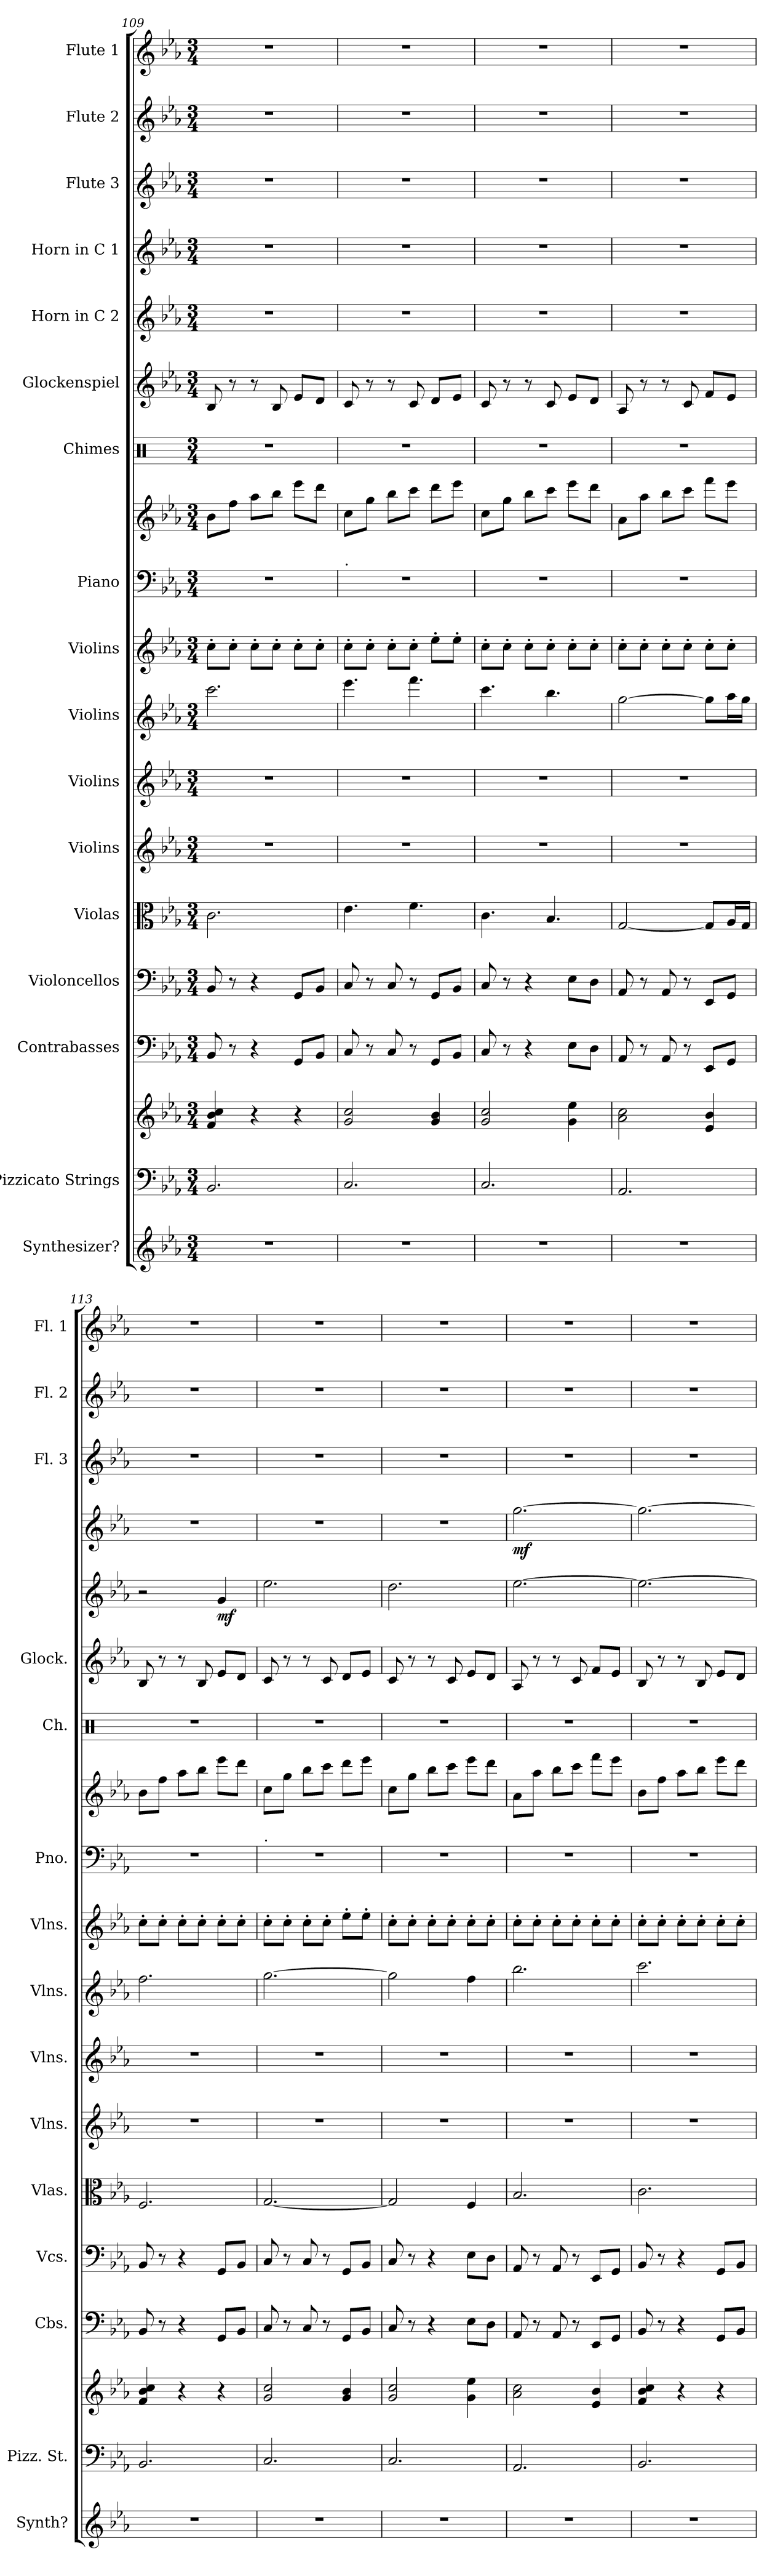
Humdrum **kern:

**kern	**kern	**kern	**kern	**kern	**kern	**kern	**kern	**kern	**kern	**kern	**kern	**kern	**kern	**kern	**dynam	**kern	**dynam	**kern	**kern	**kern
*part17	*part16	*part16	*part15	*part14	*part13	*part12	*part11	*part10	*part9	*part8	*part8	*part7	*part6	*part5	*part5	*part4	*part4	*part3	*part2	*part1
*staff19	*staff18	*staff17	*staff16	*staff15	*staff14	*staff13	*staff12	*staff11	*staff10	*staff9	*staff8	*staff7	*staff6	*staff5	*staff5	*staff4	*staff4	*staff3	*staff2	*staff1
*I"Synthesizer?	*I"Pizzicato Strings	*	*I"Contrabasses	*I"Violoncellos	*I"Violas	*I"Violins	*I"Violins	*I"Violins	*I"Violins	*I"Piano	*	*I"Chimes	*I"Glockenspiel	*I"Horn in C 2	*	*I"Horn in C 1	*	*I"Flute 3	*I"Flute 2	*I"Flute 1
*I'Synth?	*I'Pizz. St.	*	*I'Cbs.	*I'Vcs.	*I'Vlas.	*I'Vlns.	*I'Vlns.	*I'Vlns.	*I'Vlns.	*I'Pno.	*	*I'Ch.	*I'Glock.	*	*	*	*	*I'Fl. 3	*I'Fl. 2	*I'Fl. 1
*clefG2	*clefF4	*clefG2	*clefF4	*clefF4	*clefC3	*clefG2	*clefG2	*clefG2	*clefG2	*clefF4	*clefG2	*clefX	*clefG2	*clefG2	*	*clefG2	*	*clefG2	*clefG2	*clefG2
*	*	*	*ITrd7c12	*	*	*	*	*	*	*	*	*	*ITrd-14c-24	*ITrd7c12	*	*ITrd7c12	*	*	*	*
*k[b-e-a-]	*k[b-e-a-]	*k[b-e-a-]	*k[b-e-a-]	*k[b-e-a-]	*k[b-e-a-]	*k[b-e-a-]	*k[b-e-a-]	*k[b-e-a-]	*k[b-e-a-]	*k[b-e-a-]	*k[b-e-a-]	*k[]	*k[b-e-a-]	*k[b-e-a-]	*	*k[b-e-a-]	*	*k[b-e-a-]	*k[b-e-a-]	*k[b-e-a-]
*M3/4	*M3/4	*M3/4	*M3/4	*M3/4	*M3/4	*M3/4	*M3/4	*M3/4	*M3/4	*M3/4	*M3/4	*M3/4	*M3/4	*M3/4	*	*M3/4	*	*M3/4	*M3/4	*M3/4
=109	=109	=109	=109	=109	=109	=109	=109	=109	=109	=109	=109	=109	=109	=109	=109	=109	=109	=109	=109	=109
2.r	2.BB-/	4f/ 4b-/ 4cc/	8BBB-/	8BB-/	2.c\	2.r	2.r	2.ccc\	8cc'\L	2.r	8b-\L	2.r	8bb-/	2.r	.	2.r	.	2.r	2.r	2.r
.	.	.	8r	8r	.	.	.	.	8cc'\J	.	8ff\J	.	8r	.	.	.	.	.	.	.
.	.	4r	4r	4r	.	.	.	.	8cc'\L	.	8aa-\L	.	8r	.	.	.	.	.	.	.
.	.	.	.	.	.	.	.	.	8cc'\J	.	8bb-\J	.	8bb-/	.	.	.	.	.	.	.
.	.	4r	8GGG/L	8GG/L	.	.	.	.	8cc'\L	.	8eee-\L	.	8eee-/L	.	.	.	.	.	.	.
.	.	.	8BBB-/J	8BB-/J	.	.	.	.	8cc'\J	.	8ddd\J	.	8ddd/J	.	.	.	.	.	.	.
!!LO:PB:g=z
=110	=110	=110	=110	=110	=110	=110	=110	=110	=110	=110	=110	=110	=110	=110	=110	=110	=110	=110	=110	=110
!	!	!	!	!	!	!	!	!	!	!LO:TX:a:t=.	!	!	!	!	!	!	!	!	!	!
2.r	2.C/	2g/ 2cc/	8CC/	8C/	4.e-\	2.r	2.r	4.eee-\	8cc'\L	2.r	8cc\L	2.r	8ccc/	2.r	.	2.r	.	2.r	2.r	2.r
.	.	.	8r	8r	.	.	.	.	8cc'\J	.	8gg\J	.	8r	.	.	.	.	.	.	.
.	.	.	8CC/	8C/	.	.	.	.	8cc'\L	.	8bb-\L	.	8r	.	.	.	.	.	.	.
.	.	.	8r	8r	4.f\	.	.	4.fff\	8cc'\J	.	8ccc\J	.	8ccc/	.	.	.	.	.	.	.
.	.	4g/ 4b-/	8GGG/L	8GG/L	.	.	.	.	8ee-'\L	.	8ddd\L	.	8ddd/L	.	.	.	.	.	.	.
.	.	.	8BBB-/J	8BB-/J	.	.	.	.	8ee-'\J	.	8eee-\J	.	8eee-/J	.	.	.	.	.	.	.
=111	=111	=111	=111	=111	=111	=111	=111	=111	=111	=111	=111	=111	=111	=111	=111	=111	=111	=111	=111	=111
2.r	2.C/	2g/ 2cc/	8CC/	8C/	4.c\	2.r	2.r	4.ccc\	8cc'\L	2.r	8cc\L	2.r	8ccc/	2.r	.	2.r	.	2.r	2.r	2.r
.	.	.	8r	8r	.	.	.	.	8cc'\J	.	8gg\J	.	8r	.	.	.	.	.	.	.
.	.	.	4r	4r	.	.	.	.	8cc'\L	.	8bb-\L	.	8r	.	.	.	.	.	.	.
.	.	.	.	.	4.B-/	.	.	4.bb-\	8cc'\J	.	8ccc\J	.	8ccc/	.	.	.	.	.	.	.
.	.	4g\ 4ee-\	8EE-\L	8E-\L	.	.	.	.	8cc'\L	.	8eee-\L	.	8eee-/L	.	.	.	.	.	.	.
.	.	.	8DD\J	8D\J	.	.	.	.	8cc'\J	.	8ddd\J	.	8ddd/J	.	.	.	.	.	.	.
=112	=112	=112	=112	=112	=112	=112	=112	=112	=112	=112	=112	=112	=112	=112	=112	=112	=112	=112	=112	=112
2.r	2.AA-/	2a-\ 2cc\	8AAA-/	8AA-/	[2G/	2.r	2.r	[2gg\	8cc'\L	2.r	8a-\L	2.r	8aa-/	2.r	.	2.r	.	2.r	2.r	2.r
.	.	.	8r	8r	.	.	.	.	8cc'\J	.	8aa-\J	.	8r	.	.	.	.	.	.	.
.	.	.	8AAA-/	8AA-/	.	.	.	.	8cc'\L	.	8bb-\L	.	8r	.	.	.	.	.	.	.
.	.	.	8r	8r	.	.	.	.	8cc'\J	.	8ccc\J	.	8ccc/	.	.	.	.	.	.	.
.	.	4e-/ 4b-/	8EEE-/L	8EE-/L	8G/L]	.	.	8gg\L]	8cc'\L	.	8fff\L	.	8fff/L	.	.	.	.	.	.	.
.	.	.	8GGG/J	8GG/J	16A-/L	.	.	16aa-\L	8cc'\J	.	8eee-\J	.	8eee-/J	.	.	.	.	.	.	.
.	.	.	.	.	16G/JJ	.	.	16gg\JJ	.	.	.	.	.	.	.	.	.	.	.	.
=113	=113	=113	=113	=113	=113	=113	=113	=113	=113	=113	=113	=113	=113	=113	=113	=113	=113	=113	=113	=113
2.r	2.BB-/	4f/ 4b-/ 4cc/	8BBB-/	8BB-/	2.F/	2.r	2.r	2.ff\	8cc'\L	2.r	8b-\L	2.r	8bb-/	2r	.	2.r	.	2.r	2.r	2.r
.	.	.	8r	8r	.	.	.	.	8cc'\J	.	8ff\J	.	8r	.	.	.	.	.	.	.
.	.	4r	4r	4r	.	.	.	.	8cc'\L	.	8aa-\L	.	8r	.	.	.	.	.	.	.
.	.	.	.	.	.	.	.	.	8cc'\J	.	8bb-\J	.	8bb-/	.	.	.	.	.	.	.
!	!	!	!	!	!	!	!	!	!	!	!	!	!	!	!LO:DY:b	!	!	!	!	!
.	.	4r	8GGG/L	8GG/L	.	.	.	.	8cc'\L	.	8eee-\L	.	8eee-/L	4G/	mf	.	.	.	.	.
.	.	.	8BBB-/J	8BB-/J	.	.	.	.	8cc'\J	.	8ddd\J	.	8ddd/J	.	.	.	.	.	.	.
!!LO:PB:g=z
=114	=114	=114	=114	=114	=114	=114	=114	=114	=114	=114	=114	=114	=114	=114	=114	=114	=114	=114	=114	=114
!	!	!	!	!	!	!	!	!	!	!LO:TX:a:t=.	!	!	!	!	!	!	!	!	!	!
2.r	2.C/	2g/ 2cc/	8CC/	8C/	[2.G/	2.r	2.r	[2.gg\	8cc'\L	2.r	8cc\L	2.r	8ccc/	2.e-\	.	2.r	.	2.r	2.r	2.r
.	.	.	8r	8r	.	.	.	.	8cc'\J	.	8gg\J	.	8r	.	.	.	.	.	.	.
.	.	.	8CC/	8C/	.	.	.	.	8cc'\L	.	8bb-\L	.	8r	.	.	.	.	.	.	.
.	.	.	8r	8r	.	.	.	.	8cc'\J	.	8ccc\J	.	8ccc/	.	.	.	.	.	.	.
.	.	4g/ 4b-/	8GGG/L	8GG/L	.	.	.	.	8ee-'\L	.	8ddd\L	.	8ddd/L	.	.	.	.	.	.	.
.	.	.	8BBB-/J	8BB-/J	.	.	.	.	8ee-'\J	.	8eee-\J	.	8eee-/J	.	.	.	.	.	.	.
=115	=115	=115	=115	=115	=115	=115	=115	=115	=115	=115	=115	=115	=115	=115	=115	=115	=115	=115	=115	=115
2.r	2.C/	2g/ 2cc/	8CC/	8C/	2G/]	2.r	2.r	2gg\]	8cc'\L	2.r	8cc\L	2.r	8ccc/	2.d\	.	2.r	.	2.r	2.r	2.r
.	.	.	8r	8r	.	.	.	.	8cc'\J	.	8gg\J	.	8r	.	.	.	.	.	.	.
.	.	.	4r	4r	.	.	.	.	8cc'\L	.	8bb-\L	.	8r	.	.	.	.	.	.	.
.	.	.	.	.	.	.	.	.	8cc'\J	.	8ccc\J	.	8ccc/	.	.	.	.	.	.	.
.	.	4g\ 4ee-\	8EE-\L	8E-\L	4F/	.	.	4ff\	8cc'\L	.	8eee-\L	.	8eee-/L	.	.	.	.	.	.	.
.	.	.	8DD\J	8D\J	.	.	.	.	8cc'\J	.	8ddd\J	.	8ddd/J	.	.	.	.	.	.	.
=116	=116	=116	=116	=116	=116	=116	=116	=116	=116	=116	=116	=116	=116	=116	=116	=116	=116	=116	=116	=116
!	!	!	!	!	!	!	!	!	!	!	!	!	!	!	!	!	!LO:DY:b	!	!	!
2.r	2.AA-/	2a-\ 2cc\	8AAA-/	8AA-/	2.B-/	2.r	2.r	2.bb-\	8cc'\L	2.r	8a-\L	2.r	8aa-/	[2.e-\	.	[2.g\	mf	2.r	2.r	2.r
.	.	.	8r	8r	.	.	.	.	8cc'\J	.	8aa-\J	.	8r	.	.	.	.	.	.	.
.	.	.	8AAA-/	8AA-/	.	.	.	.	8cc'\L	.	8bb-\L	.	8r	.	.	.	.	.	.	.
.	.	.	8r	8r	.	.	.	.	8cc'\J	.	8ccc\J	.	8ccc/	.	.	.	.	.	.	.
.	.	4e-/ 4b-/	8EEE-/L	8EE-/L	.	.	.	.	8cc'\L	.	8fff\L	.	8fff/L	.	.	.	.	.	.	.
.	.	.	8GGG/J	8GG/J	.	.	.	.	8cc'\J	.	8eee-\J	.	8eee-/J	.	.	.	.	.	.	.
=117	=117	=117	=117	=117	=117	=117	=117	=117	=117	=117	=117	=117	=117	=117	=117	=117	=117	=117	=117	=117
2.r	2.BB-/	4f/ 4b-/ 4cc/	8BBB-/	8BB-/	2.c\	2.r	2.r	2.ccc\	8cc'\L	2.r	8b-\L	2.r	8bb-/	2.e-\_	.	2.g\_	.	2.r	2.r	2.r
.	.	.	8r	8r	.	.	.	.	8cc'\J	.	8ff\J	.	8r	.	.	.	.	.	.	.
.	.	4r	4r	4r	.	.	.	.	8cc'\L	.	8aa-\L	.	8r	.	.	.	.	.	.	.
.	.	.	.	.	.	.	.	.	8cc'\J	.	8bb-\J	.	8bb-/	.	.	.	.	.	.	.
.	.	4r	8GGG/L	8GG/L	.	.	.	.	8cc'\L	.	8eee-\L	.	8eee-/L	.	.	.	.	.	.	.
.	.	.	8BBB-/J	8BB-/J	.	.	.	.	8cc'\J	.	8ddd\J	.	8ddd/J	.	.	.	.	.	.	.
=	=	=	=	=	=	=	=	=	=	=	=	=	=	=	=	=	=	=	=	=
*-	*-	*-	*-	*-	*-	*-	*-	*-	*-	*-	*-	*-	*-	*-	*-	*-	*-	*-	*-	*-
